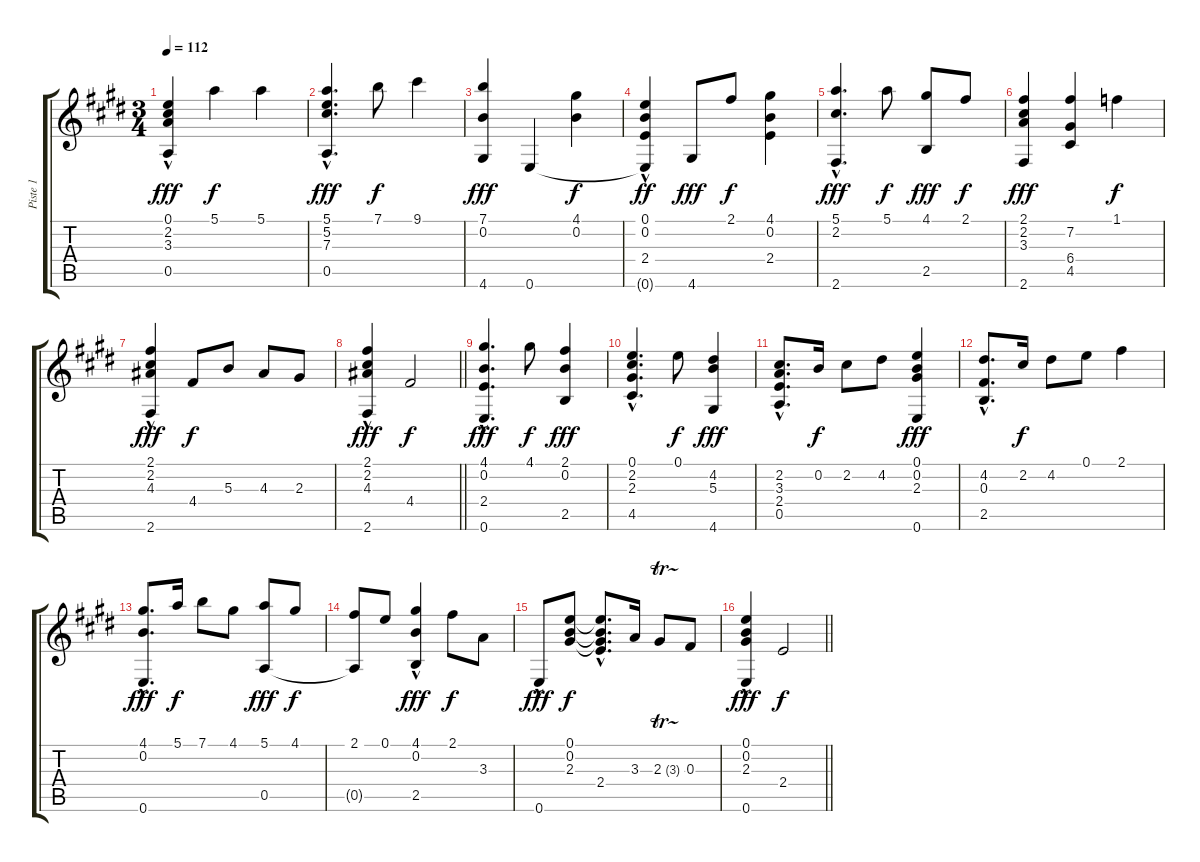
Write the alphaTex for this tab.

\track ("Piste 1" "Piste 1") {instrument acousticguitarnylon}
\staff {score tabs}
\tuning (E4 B3 Gb3 D3 A2 E2) {hide}
\ts (3 4)
\tempo 112
\clef g2
\ks e
(0.1 2.2{hac} 3.3{hac} 0.5{hac}).4{dy fff} 5.1.4{dy f} 5.1.4 |
(5.1{hac} 5.2{hac} 7.3{hac} 0.5{hac}).4{d dy fff} 7.1.8{dy f} 9.1.4 |
(7.1 0.2 4.6).4{dy fff} 0.6.4 (4.1 0.2).4{dy f} |
(0.1{hac} 0.2 2.4 0.6{t}).4{dy ff} 4.6.8{dy fff} 2.1.8{dy f} (4.1 0.2 2.4).4 |
(5.1{hac} 2.2 2.6{hac}).4{d dy fff} 5.1.8{dy f} (4.1 2.5).8{dy fff} 2.1.8{dy f} |
(2.1 2.2 3.3 2.6).4{dy fff} (7.2 6.4 4.5).4 1.1.4{dy f} |
(2.1{hac} 2.2{hac} 4.3{hac} 2.6{hac}).4{dy fff} 4.4.8{dy f} 5.3.8 4.3.8 2.3.8 |
\barLineRight lightlight
(2.1{hac} 2.2{hac} 4.3{hac} 2.6{hac}).4{dy fff} 4.4.2{dy f} |
(4.1{hac} 0.2 2.4 0.6).4{d dy fff} 4.1.8{dy f} (2.1 0.2 2.5).4{dy fff} |
(0.1{hac} 2.2 2.3 4.5).4{d} 0.1.8{dy f} (4.2 5.3 4.6).4{dy fff} |
(2.2{hac} 3.3 2.4 0.5).8{d} 0.2.16{dy f} 2.2.8 4.2.8 (0.1 0.2 2.3 0.6).4{dy fff} |
(4.2{hac} 0.3{hac} 2.5{hac}).8{d} 2.2.16{dy f} 4.2.8 0.1.8 2.1.4 |
(4.1{hac} 0.2 0.6{hac}).8{d dy fff} 5.1.16{dy f} 7.1.8 4.1.8 (5.1 0.5).8{dy fff} 4.1.8{dy f} |
(2.1 0.5{t}).8 0.1.8 (4.1 0.2{hac} 2.5).4{dy fff} 2.1.8{dy f} 3.3.8 |
0.6{hac}.8{dy fff} (0.1 0.2 2.3).8{dy f} (0.1{hac t} 0.2{hac t} 2.3{hac t} 2.4{hac}).8{d} 3.3.16 2.3{tr (3 32)}.8 0.3.8 |
\barLineRight lightlight
(0.1{hac} 0.2{hac} 2.3 0.6{hac}).4{dy fff} 2.4.2{dy f}
